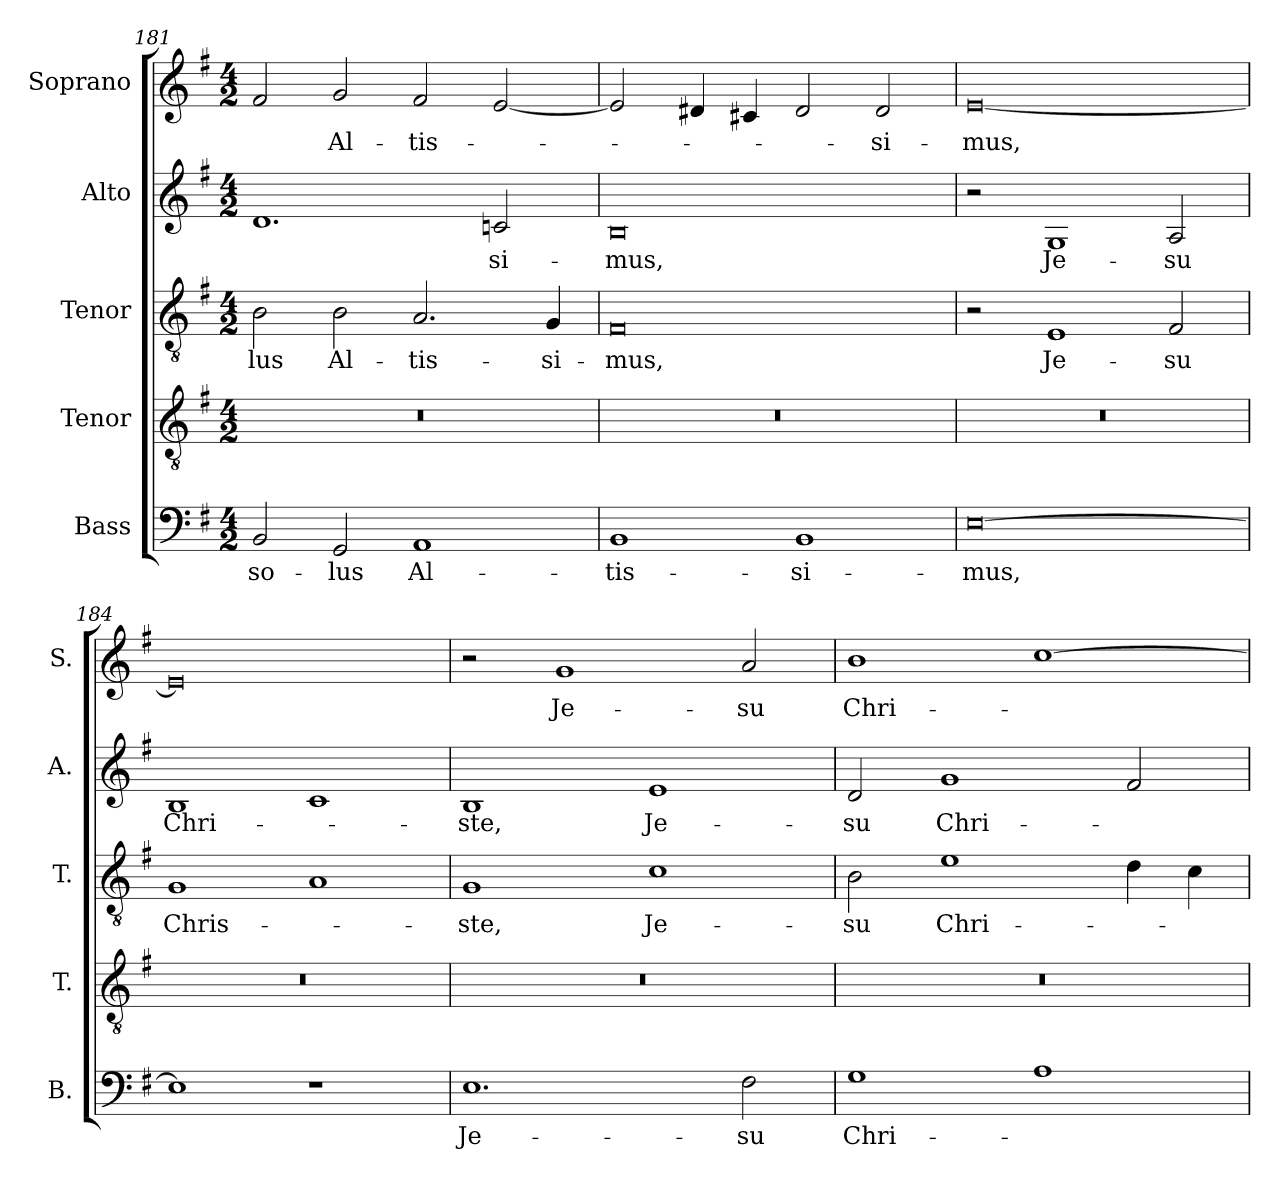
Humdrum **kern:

**kern	**text	**kern	**kern	**text	**kern	**text	**kern	**text
*part5	*part5	*part4	*part3	*part3	*part2	*part2	*part1	*part1
*staff5	*staff5	*staff4	*staff3	*staff3	*staff2	*staff2	*staff1	*staff1
*I"Bass	*	*I"Tenor	*I"Tenor	*	*I"Alto	*	*I"Soprano	*
*I'B.	*	*I'T.	*I'T.	*	*I'A.	*	*I'S.	*
*clefF4	*	*clefGv2	*clefGv2	*	*clefG2	*	*clefG2	*
*	*	*ITrd7c12	*ITrd7c12	*	*	*	*	*
*k[f#]	*	*k[f#]	*k[f#]	*	*k[f#]	*	*k[f#]	*
*G:	*	*G:	*G:	*	*G:	*	*G:	*
*M4/2	*	*M4/2	*M4/2	*	*M4/2	*	*M4/2	*
=181	=181	=181	=181	=181	=181	=181	=181	=181
!	!LO:LY:b:color=#000000	!LO:N:vis=1	!	!	!	!	!	!
!	!	!	!	!LO:LY:b:color=#000000	!	!	!	!
2BBi/	so-	0r	2BBi\	-lus	1.di	.	2f#i/	.
!	!LO:LY:b:color=#000000	!	!	!	!	!	!	!
!	!	!	!	!LO:LY:b:color=#000000	!	!	!	!
!	!	!	!	!	!	!	!	!LO:LY:b:color=#000000
2GGi/	-lus	.	2BBi\	Al-	.	.	2gi/	Al-
!	!LO:LY:b:color=#000000	!	!	!	!	!	!	!
!	!	!	!	!LO:LY:b:color=#000000	!	!	!	!
!	!	!	!	!	!	!	!	!LO:LY:b:color=#000000
1AAi	Al-	.	2.AAi/	-tis-	.	.	2f#i/	-tis-
!	!	!	!	!	!	!LO:LY:b:color=#000000	!	!
.	.	.	.	.	2cni/	-si-	[2ei/	.
!	!	!	!	!LO:LY:b:color=#000000	!	!	!	!
.	.	.	4GGi/	-si-	.	.	.	.
=182	=182	=182	=182	=182	=182	=182	=182	=182
!	!LO:LY:b:color=#000000	!LO:N:vis=1	!	!	!	!	!	!
!	!	!	!	!LO:LY:b:color=#000000	!	!	!	!
!	!	!	!	!	!	!LO:LY:b:color=#000000	!	!
1BBi	-tis-	0r	0FF#i	-mus,	0Bi	-mus,	2ei/]	.
.	.	.	.	.	.	.	4d#Xi/	.
.	.	.	.	.	.	.	4c#Xi/	.
!	!LO:LY:b:color=#000000	!	!	!	!	!	!	!
1BBi	-si-	.	.	.	.	.	2d#i/	.
!	!	!	!	!	!	!	!	!LO:LY:b:color=#000000
.	.	.	.	.	.	.	2d#i/	-si-
!!LO:PB:g=z
=183	=183	=183	=183	=183	=183	=183	=183	=183
!	!LO:LY:b:color=#000000	!LO:N:vis=1	!	!	!	!	!	!
!	!	!	!	!	!	!	!	!LO:LY:b:color=#000000
[0Ei	-mus,	0r	2r	.	2r	.	[0ei	-mus,
!	!	!	!	!LO:LY:b:color=#000000	!	!	!	!
!	!	!	!	!	!	!LO:LY:b:color=#000000	!	!
.	.	.	1EEi	Je-	1Gi	Je-	.	.
!	!	!	!	!LO:LY:b:color=#000000	!	!	!	!
!	!	!	!	!	!	!LO:LY:b:color=#000000	!	!
.	.	.	2FF#i/	-su	2Ai/	-su	.	.
=184	=184	=184	=184	=184	=184	=184	=184	=184
!	!	!LO:N:vis=1	!	!	!	!	!	!
!	!	!	!	!LO:LY:b:color=#000000	!	!	!	!
!	!	!	!	!	!	!LO:LY:b:color=#000000	!	!
1Ei]	.	0r	1GGi	Chris-	1Bi	Chri-	0ei]	.
1r	.	.	1AAi	.	1ci	.	.	.
=185	=185	=185	=185	=185	=185	=185	=185	=185
!	!LO:LY:b:color=#000000	!LO:N:vis=1	!	!	!	!	!	!
!	!	!	!	!LO:LY:b:color=#000000	!	!	!	!
!	!	!	!	!	!	!LO:LY:b:color=#000000	!	!
1.Ei	Je-	0r	1GGi	-ste,	1Bi	-ste,	2r	.
!	!	!	!	!	!	!	!	!LO:LY:b:color=#000000
.	.	.	.	.	.	.	1gi	Je-
!	!	!	!	!LO:LY:b:color=#000000	!	!	!	!
!	!	!	!	!	!	!LO:LY:b:color=#000000	!	!
.	.	.	1Ci	Je-	1ei	Je-	.	.
!	!LO:LY:b:color=#000000	!	!	!	!	!	!	!
!	!	!	!	!	!	!	!	!LO:LY:b:color=#000000
2F#i\	-su	.	.	.	.	.	2ai/	-su
=186	=186	=186	=186	=186	=186	=186	=186	=186
!	!LO:LY:b:color=#000000	!LO:N:vis=1	!	!	!	!	!	!
!	!	!	!	!LO:LY:b:color=#000000	!	!	!	!
!	!	!	!	!	!	!LO:LY:b:color=#000000	!	!
!	!	!	!	!	!	!	!	!LO:LY:b:color=#000000
1Gi	Chri-	0r	2BBi\	-su	2di/	-su	1bi	Chri-
!	!	!	!	!LO:LY:b:color=#000000	!	!	!	!
!	!	!	!	!	!	!LO:LY:b:color=#000000	!	!
.	.	.	1Ei	Chri-	1gi	Chri-	.	.
1Ai	.	.	.	.	.	.	[1cci	.
.	.	.	4Di\	.	2f#i/	.	.	.
.	.	.	4Ci\	.	.	.	.	.
=	=	=	=	=	=	=	=	=
*-	*-	*-	*-	*-	*-	*-	*-	*-
